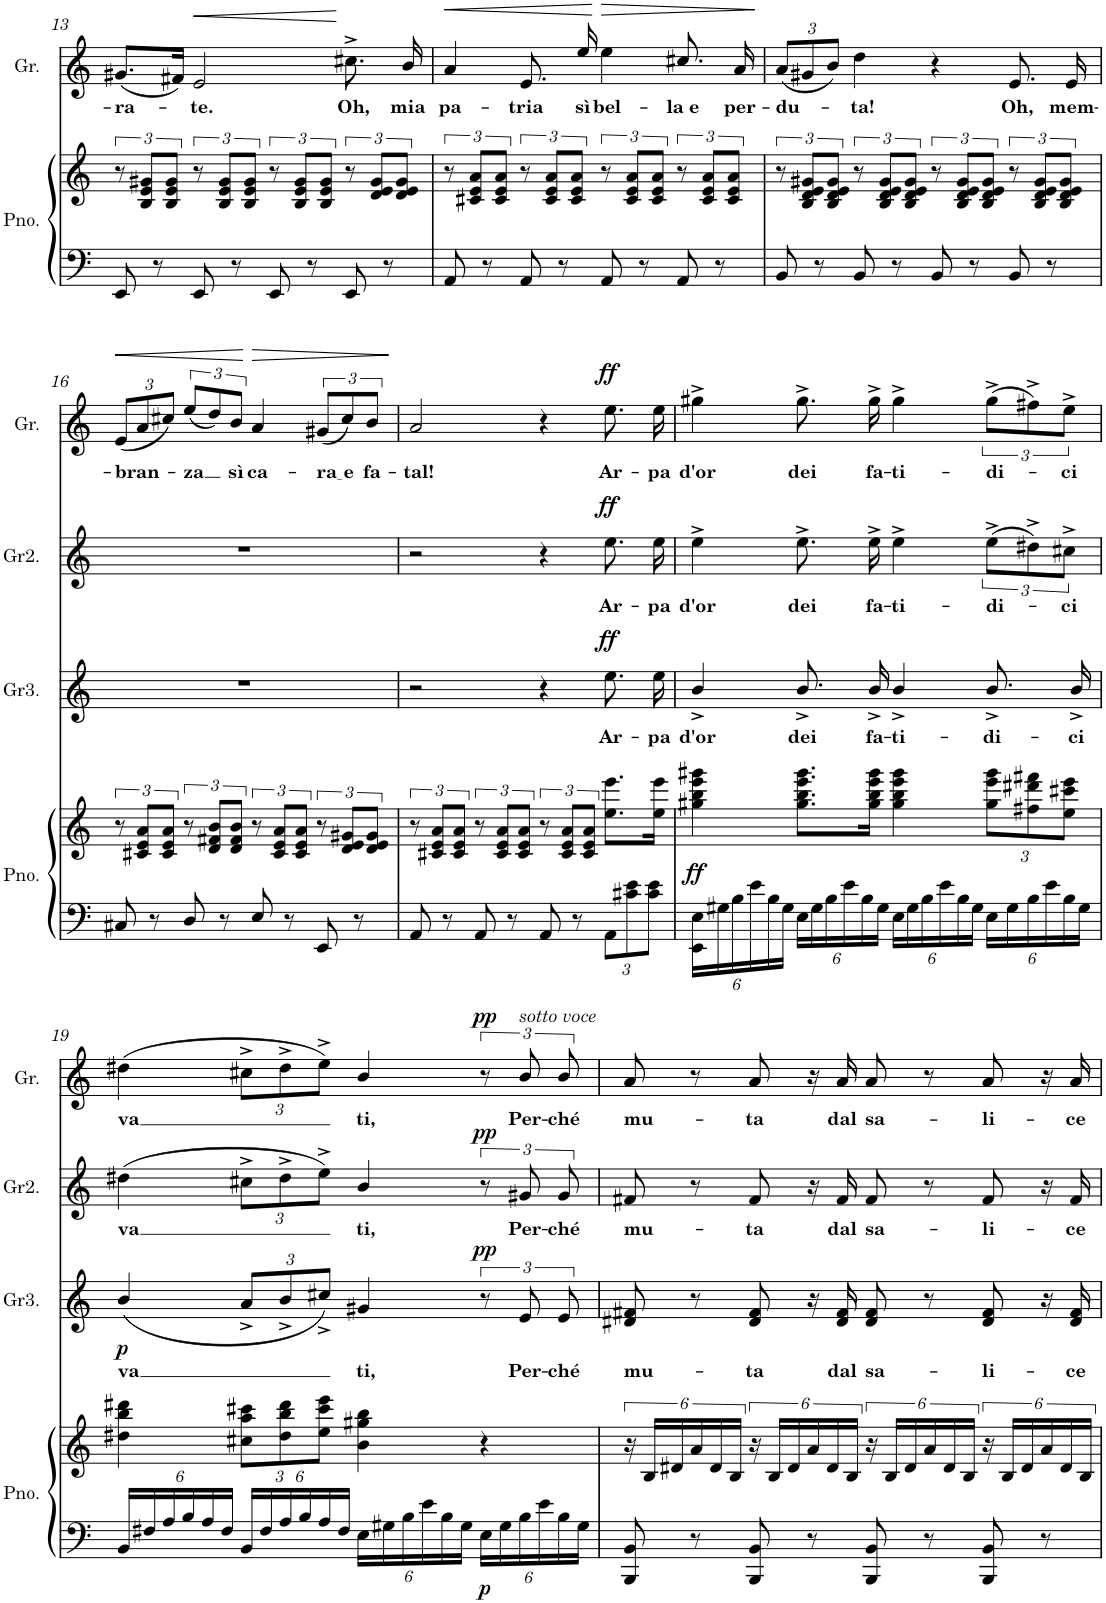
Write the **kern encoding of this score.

**kern	**kern	**dynam	**kern	**text	**dynam	**kern	**text	**dynam	**kern	**text	**dynam
*part4	*part4	*part4	*part3	*part3	*part3	*part2	*part2	*part2	*part1	*part1	*part1
*staff5	*staff4	*staff4/5	*staff3	*staff3	*staff3	*staff2	*staff2	*staff2	*staff1	*staff1	*staff1
*I"Piano	*	*	*I"Gralla3	*	*	*I"Gralla2	*	*	*I"Gralles	*	*
*I'Pno.	*	*	*I'Gr3.	*	*	*I'Gr2.	*	*	*I'Gr.	*	*
!!LO:PB:g=z
*clefF4	*clefG2	*	*clefG2	*	*	*clefG2	*	*	*clefG2	*	*
*k[]	*k[]	*	*k[]	*	*	*k[]	*	*	*k[]	*	*
*M4/4	*M4/4	*	*M4/4	*	*	*M4/4	*	*	*M4/4	*	*
=13	=13	=13	=13	=13	=13	=13	=13	=13	=13	=13	=13
!	!	!	!	!	!	!	!	!	!	!LO:LY:b	!
8EE/	12r	.	1r	.	.	1r	.	.	(8.g#X/L	-ra-	.
.	12B/ 12e/ 12g#X/L	.	.	.	.	.	.	.	.	.	.
8r	.	.	.	.	.	.	.	.	.	.	.
.	12B/ 12e/ 12g#/J	.	.	.	.	.	.	.	.	.	.
.	.	.	.	.	.	.	.	.	16f#X/Jk)	.	.
!	!	!	!	!	!	!	!	!	!	!LO:LY:b	!LO:HP:b
8EE/	12r	.	.	.	.	.	.	.	2e/	-te.	<
.	12B/ 12e/ 12g#/L	.	.	.	.	.	.	.	.	.	.
8r	.	.	.	.	.	.	.	.	.	.	.
.	12B/ 12e/ 12g#/J	.	.	.	.	.	.	.	.	.	.
8EE/	12r	.	.	.	.	.	.	.	.	.	.
.	12B/ 12e/ 12g#/L	.	.	.	.	.	.	.	.	.	.
8r	.	.	.	.	.	.	.	.	.	.	.
.	12B/ 12e/ 12g#/J	.	.	.	.	.	.	.	.	.	.
!	!	!	!	!	!	!	!	!	!	!LO:LY:b	!
8EE/	12r	.	.	.	.	.	.	.	8.cc#X^\	Oh,	[
.	12d/ 12e/ 12g#/L	.	.	.	.	.	.	.	.	.	.
8r	.	.	.	.	.	.	.	.	.	.	.
.	12d/ 12e/ 12g#/J	.	.	.	.	.	.	.	.	.	.
!	!	!	!	!	!	!	!	!	!	!LO:LY:b	!
.	.	.	.	.	.	.	.	.	16b/	mia	.
=14	=14	=14	=14	=14	=14	=14	=14	=14	=14	=14	=14
!	!	!	!	!	!	!	!	!	!	!LO:LY:b	!LO:HP:b
8AA/	12r	.	1r	.	.	1r	.	.	4a/	pa-	<
.	12c#X/ 12e/ 12a/L	.	.	.	.	.	.	.	.	.	.
8r	.	.	.	.	.	.	.	.	.	.	.
.	12c#/ 12e/ 12a/J	.	.	.	.	.	.	.	.	.	.
!	!	!	!	!	!	!	!	!	!	!LO:LY:b	!
8AA/	12r	.	.	.	.	.	.	.	8.e/	-tria	.
.	12c#/ 12e/ 12a/L	.	.	.	.	.	.	.	.	.	.
8r	.	.	.	.	.	.	.	.	.	.	.
.	12c#/ 12e/ 12a/J	.	.	.	.	.	.	.	.	.	.
!	!	!	!	!	!	!	!	!	!	!LO:LY:b	!
.	.	.	.	.	.	.	.	.	16ee/	sì	.
!	!	!	!	!	!	!	!	!	!	!LO:LY:b	!LO:HP:n=1:b
8AA/	12r	.	.	.	.	.	.	.	4ee\	bel-	[ >
.	12c#/ 12e/ 12a/L	.	.	.	.	.	.	.	.	.	.
8r	.	.	.	.	.	.	.	.	.	.	.
.	12c#/ 12e/ 12a/J	.	.	.	.	.	.	.	.	.	.
!	!	!	!	!	!	!	!	!	!	!LO:LY:b	!
8AA/	12r	.	.	.	.	.	.	.	8.cc#X/	la e	.
.	12c#/ 12e/ 12a/L	.	.	.	.	.	.	.	.	.	.
8r	.	.	.	.	.	.	.	.	.	.	.
.	12c#/ 12e/ 12a/J	.	.	.	.	.	.	.	.	.	.
!	!	!	!	!	!	!	!	!	!	!LO:LY:b	!
.	.	.	.	.	.	.	.	.	16a/	per-	.
.	.	.	.	.	.	.	.	.	.	.	]
=15	=15	=15	=15	=15	=15	=15	=15	=15	=15	=15	=15
*	*	*	*	*	*	*	*	*	*Xbrackettup	*	*
!	!	!	!	!	!	!	!	!	!	!LO:LY:b	!
8BB/	12r	.	1r	.	.	1r	.	.	(12a/L	-du-	.
.	12B/ 12d/ 12e/ 12g#X/L	.	.	.	.	.	.	.	12g#X/	.	.
8r	.	.	.	.	.	.	.	.	.	.	.
.	12B/ 12d/ 12e/ 12g#/J	.	.	.	.	.	.	.	12b/J)	.	.
!	!	!	!	!	!	!	!	!	!	!LO:LY:b	!
8BB/	12r	.	.	.	.	.	.	.	4dd\	-ta!	.
.	12B/ 12d/ 12e/ 12g#/L	.	.	.	.	.	.	.	.	.	.
8r	.	.	.	.	.	.	.	.	.	.	.
.	12B/ 12d/ 12e/ 12g#/J	.	.	.	.	.	.	.	.	.	.
8BB/	12r	.	.	.	.	.	.	.	4r	.	.
.	12B/ 12d/ 12e/ 12g#/L	.	.	.	.	.	.	.	.	.	.
8r	.	.	.	.	.	.	.	.	.	.	.
.	12B/ 12d/ 12e/ 12g#/J	.	.	.	.	.	.	.	.	.	.
!	!	!	!	!	!	!	!	!	!	!LO:LY:b	!
8BB/	12r	.	.	.	.	.	.	.	8.e/	Oh,	.
.	12B/ 12d/ 12e/ 12g#/L	.	.	.	.	.	.	.	.	.	.
8r	.	.	.	.	.	.	.	.	.	.	.
.	12B/ 12d/ 12e/ 12g#/J	.	.	.	.	.	.	.	.	.	.
!	!	!	!	!	!	!	!	!	!	!LO:LY:b	!
.	.	.	.	.	.	.	.	.	16e/	mem-	.
!!LO:LB:g=z
=16	=16	=16	=16	=16	=16	=16	=16	=16	=16	=16	=16
!	!	!	!	!	!	!	!	!	!	!LO:LY:b	!LO:HP:b
8C#X/	12r	.	1r	.	.	1r	.	.	(12e/L	-bran-	<
.	12c#X/ 12e/ 12a/L	.	.	.	.	.	.	.	12a/	.	.
8r	.	.	.	.	.	.	.	.	.	.	.
.	12c#/ 12e/ 12a/J	.	.	.	.	.	.	.	12cc#X/J)	.	.
*	*	*	*	*	*	*	*	*	*brackettup	*	*
!	!	!	!	!	!	!	!	!	!	!LO:LY:b	!
8D/	12r	.	.	.	.	.	.	.	(12ee/L	-za	.
.	12d/ 12f#X/ 12b/L	.	.	.	.	.	.	.	12dd/)	.	.
8r	.	.	.	.	.	.	.	.	.	.	.
!	!	!	!	!	!	!	!	!	!	!LO:LY:b	!
.	12d/ 12f#/ 12b/J	.	.	.	.	.	.	.	12b/J	sì	.
!	!	!	!	!	!	!	!	!	!	!LO:LY:b	!LO:HP:n=1:b
8E/	12r	.	.	.	.	.	.	.	4a/	ca-	[ >
.	12c#/ 12e/ 12a/L	.	.	.	.	.	.	.	.	.	.
8r	.	.	.	.	.	.	.	.	.	.	.
.	12c#/ 12e/ 12a/J	.	.	.	.	.	.	.	.	.	.
!	!	!	!	!	!	!	!	!	!	!LO:LY:b	!
8EE/	12r	.	.	.	.	.	.	.	(12g#X/L	ra e	.
.	12d/ 12e/ 12g#X/L	.	.	.	.	.	.	.	12cc#/)	.	.
8r	.	.	.	.	.	.	.	.	.	.	.
!	!	!	!	!	!	!	!	!	!	!LO:LY:b	!
.	12d/ 12e/ 12g#/J	.	.	.	.	.	.	.	12b/J	fa-	.
.	.	.	.	.	.	.	.	.	.	.	]
=17	=17	=17	=17	=17	=17	=17	=17	=17	=17	=17	=17
!	!	!	!	!	!	!	!	!	!	!LO:LY:b	!
8AA/	12r	.	2r	.	.	2r	.	.	2a/	-tal!	.
.	12c#X/ 12e/ 12a/L	.	.	.	.	.	.	.	.	.	.
8r	.	.	.	.	.	.	.	.	.	.	.
.	12c#/ 12e/ 12a/J	.	.	.	.	.	.	.	.	.	.
8AA/	12r	.	.	.	.	.	.	.	.	.	.
.	12c#/ 12e/ 12a/L	.	.	.	.	.	.	.	.	.	.
8r	.	.	.	.	.	.	.	.	.	.	.
.	12c#/ 12e/ 12a/J	.	.	.	.	.	.	.	.	.	.
8AA/	12r	.	4r	.	.	4r	.	.	4r	.	.
.	12c#/ 12e/ 12a/L	.	.	.	.	.	.	.	.	.	.
8r	.	.	.	.	.	.	.	.	.	.	.
.	12c#/ 12e/ 12a/J	.	.	.	.	.	.	.	.	.	.
*Xbrackettup	*	*	*	*	*	*	*	*	*	*	*
!	!	!	!	!LO:LY:b	!LO:DY:a	!	!LO:LY:b	!LO:DY:a	!	!LO:LY:b	!LO:DY:a
12AA\L	8.ee\ 8.eee\L	.	8.ee\	Ar-	ff	8.ee\	Ar-	ff	8.ee\	Ar-	ff
12c#X\ 12e\	.	.	.	.	.	.	.	.	.	.	.
12c#\ 12e\J	.	.	.	.	.	.	.	.	.	.	.
!	!	!	!	!LO:LY:b	!	!	!LO:LY:b	!	!	!LO:LY:b	!
.	16ee\ 16eee\Jk	.	16ee\	-pa	.	16ee\	-pa	.	16ee\	-pa	.
=18	=18	=18	=18	=18	=18	=18	=18	=18	=18	=18	=18
!	!	!LO:DY:b	!	!LO:LY:b	!	!	!LO:LY:b	!	!	!LO:LY:b	!
24EE\ 24E\LL	4gg#X\ 4bb\ 4eee\ 4ggg#X\	ff	4b^/	d'or	.	4ee^\	d'or	.	4gg#X^\	d'or	.
24G#X\	.	.	.	.	.	.	.	.	.	.	.
24B\	.	.	.	.	.	.	.	.	.	.	.
24e\	.	.	.	.	.	.	.	.	.	.	.
24B\	.	.	.	.	.	.	.	.	.	.	.
24G#\JJ	.	.	.	.	.	.	.	.	.	.	.
!	!	!	!	!LO:LY:b	!	!	!LO:LY:b	!	!	!LO:LY:b	!
24E\LL	8.gg#\ 8.bb\ 8.eee\ 8.ggg#\L	.	8.b^/	dei	.	8.ee^\	dei	.	8.gg#^\	dei	.
24G#\	.	.	.	.	.	.	.	.	.	.	.
24B\	.	.	.	.	.	.	.	.	.	.	.
24e\	.	.	.	.	.	.	.	.	.	.	.
24B\	.	.	.	.	.	.	.	.	.	.	.
!	!	!	!	!LO:LY:b	!	!	!LO:LY:b	!	!	!LO:LY:b	!
.	16gg#\ 16bb\ 16eee\ 16ggg#\Jk	.	16b^/	fa-	.	16ee^\	fa-	.	16gg#^\	fa-	.
24G#\JJ	.	.	.	.	.	.	.	.	.	.	.
!	!	!	!	!LO:LY:b	!	!	!LO:LY:b	!	!	!LO:LY:b	!
24E\LL	4gg#\ 4bb\ 4eee\ 4ggg#\	.	4b^/	-ti-	.	4ee^\	-ti-	.	4gg#^\	-ti-	.
24G#\	.	.	.	.	.	.	.	.	.	.	.
24B\	.	.	.	.	.	.	.	.	.	.	.
24e\	.	.	.	.	.	.	.	.	.	.	.
24B\	.	.	.	.	.	.	.	.	.	.	.
24G#\JJ	.	.	.	.	.	.	.	.	.	.	.
*	*Xbrackettup	*	*	*	*	*	*	*	*	*	*
!	!	!	!	!LO:LY:b	!	!	!LO:LY:b	!	!	!LO:LY:b	!
24E\LL	12gg#\ 12eee\ 12ggg#\L	.	8.b^/	-di-	.	(12ee^\L	-di-	.	(12gg#^\L	-di-	.
24G#\	.	.	.	.	.	.	.	.	.	.	.
24B\	12ff#X\ 12ddd#X\ 12fff#X\	.	.	.	.	12dd#X^\)	.	.	12ff#X^\)	.	.
24e\	.	.	.	.	.	.	.	.	.	.	.
!	!	!	!	!	!	!	!LO:LY:b	!	!	!LO:LY:b	!
24B\	12ee\ 12ccc#X\ 12eee\J	.	.	.	.	12cc#X^\J	-ci	.	12ee^\J	-ci	.
!	!	!	!	!LO:LY:b	!	!	!	!	!	!	!
.	.	.	16b^/	-ci	.	.	.	.	.	.	.
24G#\JJ	.	.	.	.	.	.	.	.	.	.	.
!!LO:LB:g=z
=19	=19	=19	=19	=19	=19	=19	=19	=19	=19	=19	=19
!	!	!	!	!LO:LY:b	!LO:DY:b	!	!LO:LY:b	!	!	!LO:LY:b	!
24BB/LL	4dd#X\ 4bb\ 4ddd#X\	.	(4b/	-va	p	(4dd#X\	-va	.	(4dd#X\	-va	.
24F#X/	.	.	.	.	.	.	.	.	.	.	.
24A/	.	.	.	.	.	.	.	.	.	.	.
24B/	.	.	.	.	.	.	.	.	.	.	.
24A/	.	.	.	.	.	.	.	.	.	.	.
24F#/JJ	.	.	.	.	.	.	.	.	.	.	.
*	*	*	*Xbrackettup	*	*	*Xbrackettup	*	*	*Xbrackettup	*	*
24BB/LL	12cc#X\ 12aa\ 12ccc#X\L	.	12a^/L	.	.	12cc#X^\L	.	.	12cc#X^\L	.	.
24F#/	.	.	.	.	.	.	.	.	.	.	.
24A/	12dd#\ 12bb\ 12ddd#\	.	12b^/	.	.	12dd#^\	.	.	12dd#^\	.	.
24B/	.	.	.	.	.	.	.	.	.	.	.
24A/	12ee\ 12ccc#\ 12eee\J	.	12cc#X^/J)	.	.	12ee^\J)	.	.	12ee^\J)	.	.
24F#/JJ	.	.	.	.	.	.	.	.	.	.	.
!	!	!	!	!LO:LY:b	!	!	!LO:LY:b	!	!	!LO:LY:b	!
24E\LL	4b\ 4gg#X\ 4bb\	.	4g#X/	ti,	.	4b/	ti,	.	4b/	ti,	.
24G#X\	.	.	.	.	.	.	.	.	.	.	.
24B\	.	.	.	.	.	.	.	.	.	.	.
24e\	.	.	.	.	.	.	.	.	.	.	.
24B\	.	.	.	.	.	.	.	.	.	.	.
24G#\JJ	.	.	.	.	.	.	.	.	.	.	.
*	*	*	*brackettup	*	*	*brackettup	*	*	*brackettup	*	*
!	!	!LO:DY:b=2	!	!	!LO:DY:a	!	!	!LO:DY:a	!	!	!LO:DY:a
24E\LL	4r	p	12r	.	pp	12r	.	pp	12r	.	pp
24G#\	.	.	.	.	.	.	.	.	.	.	.
!	!	!	!	!	!	!	!	!	!LO:TX:a:i:t=sotto voce	!	!
!	!	!	!	!LO:LY:b	!	!	!LO:LY:b	!	!	!LO:LY:b	!
24B\	.	.	12e/	Per-	.	12g#X/	Per-	.	12b/	Per-	.
24e\	.	.	.	.	.	.	.	.	.	.	.
!	!	!	!	!LO:LY:b	!	!	!LO:LY:b	!	!	!LO:LY:b	!
24B\	.	.	12e/	-ché	.	12g#/	-ché	.	12b/	-ché	.
24G#\JJ	.	.	.	.	.	.	.	.	.	.	.
=20	=20	=20	=20	=20	=20	=20	=20	=20	=20	=20	=20
*	*brackettup	*	*	*	*	*	*	*	*	*	*
!	!	!	!	!LO:LY:b	!	!	!LO:LY:b	!	!	!LO:LY:b	!
8BBB/ 8BB/	24r	.	8d#X/ 8f#X/	mu-	.	8f#X/	mu-	.	8a/	mu-	.
.	24B/LL	.	.	.	.	.	.	.	.	.	.
.	24d#X/	.	.	.	.	.	.	.	.	.	.
8r	24a/	.	8r	.	.	8r	.	.	8r	.	.
.	24d#/	.	.	.	.	.	.	.	.	.	.
.	24B/JJ	.	.	.	.	.	.	.	.	.	.
!	!	!	!	!LO:LY:b	!	!	!LO:LY:b	!	!	!LO:LY:b	!
8BBB/ 8BB/	24r	.	8d#/ 8f#/	-ta	.	8f#/	-ta	.	8a/	-ta	.
.	24B/LL	.	.	.	.	.	.	.	.	.	.
.	24d#/	.	.	.	.	.	.	.	.	.	.
8r	24a/	.	16r	.	.	16r	.	.	16r	.	.
.	24d#/	.	.	.	.	.	.	.	.	.	.
!	!	!	!	!LO:LY:b	!	!	!LO:LY:b	!	!	!LO:LY:b	!
.	.	.	16d#/ 16f#/	dal	.	16f#/	dal	.	16a/	dal	.
.	24B/JJ	.	.	.	.	.	.	.	.	.	.
!	!	!	!	!LO:LY:b	!	!	!LO:LY:b	!	!	!LO:LY:b	!
8BBB/ 8BB/	24r	.	8d#/ 8f#/	sa-	.	8f#/	sa-	.	8a/	sa-	.
.	24B/LL	.	.	.	.	.	.	.	.	.	.
.	24d#/	.	.	.	.	.	.	.	.	.	.
8r	24a/	.	8r	.	.	8r	.	.	8r	.	.
.	24d#/	.	.	.	.	.	.	.	.	.	.
.	24B/JJ	.	.	.	.	.	.	.	.	.	.
!	!	!	!	!LO:LY:b	!	!	!LO:LY:b	!	!	!LO:LY:b	!
8BBB/ 8BB/	24r	.	8d#/ 8f#/	-li-	.	8f#/	-li-	.	8a/	-li-	.
.	24B/LL	.	.	.	.	.	.	.	.	.	.
.	24d#/	.	.	.	.	.	.	.	.	.	.
8r	24a/	.	16r	.	.	16r	.	.	16r	.	.
.	24d#/	.	.	.	.	.	.	.	.	.	.
!	!	!	!	!LO:LY:b	!	!	!LO:LY:b	!	!	!LO:LY:b	!
.	.	.	16d#/ 16f#/	-ce	.	16f#/	-ce	.	16a/	-ce	.
.	24B/JJ	.	.	.	.	.	.	.	.	.	.
=	=	=	=	=	=	=	=	=	=	=	=
*-	*-	*-	*-	*-	*-	*-	*-	*-	*-	*-	*-
